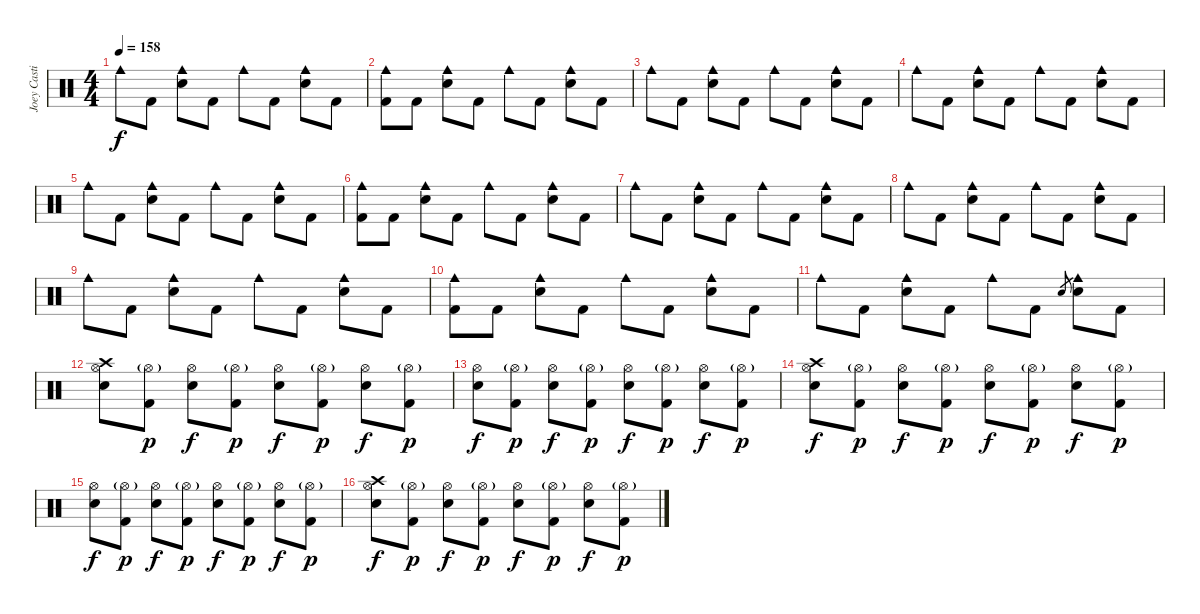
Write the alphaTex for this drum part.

\track ("Joey Castillo" "Joey Casti") {instrument percussion}
\staff {score}
\articulation defaults
\ts (4 4)
\tempo 158
\clef neutral
\ks c "Cowbell medium (hit)".8{dy f} "Kick (hit) 2".8
("Cowbell medium (hit)" "Electric Snare (hit)").8 "Kick (hit) 2".8 "Cowbell medium (hit)".8 "Kick (hit) 2".8 ("Cowbell medium (hit)" "Electric Snare (hit)").8 "Kick (hit) 2".8 |
("Cowbell medium (hit)" "Kick (hit) 2").8 "Kick (hit) 2".8 ("Cowbell medium (hit)" "Electric Snare (hit)").8 "Kick (hit) 2".8 "Cowbell medium (hit)".8 "Kick (hit) 2".8 ("Cowbell medium (hit)" "Electric Snare (hit)").8 "Kick (hit) 2".8 |
"Cowbell medium (hit)".8 "Kick (hit) 2".8 ("Cowbell medium (hit)" "Electric Snare (hit)").8 "Kick (hit) 2".8 "Cowbell medium (hit)".8 "Kick (hit) 2".8 ("Cowbell medium (hit)" "Electric Snare (hit)").8 "Kick (hit) 2".8 |
"Cowbell medium (hit)".8 "Kick (hit) 2".8 ("Cowbell medium (hit)" "Electric Snare (hit)").8 "Kick (hit) 2".8 "Cowbell medium (hit)".8 "Kick (hit) 2".8 ("Cowbell medium (hit)" "Electric Snare (hit)").8 "Kick (hit) 2".8 |
"Cowbell medium (hit)".8 "Kick (hit) 2".8 ("Cowbell medium (hit)" "Electric Snare (hit)").8 "Kick (hit) 2".8 "Cowbell medium (hit)".8 "Kick (hit) 2".8 ("Cowbell medium (hit)" "Electric Snare (hit)").8 "Kick (hit) 2".8 |
("Cowbell medium (hit)" "Kick (hit) 2").8 "Kick (hit) 2".8 ("Cowbell medium (hit)" "Electric Snare (hit)").8 "Kick (hit) 2".8 "Cowbell medium (hit)".8 "Kick (hit) 2".8 ("Cowbell medium (hit)" "Electric Snare (hit)").8 "Kick (hit) 2".8 |
"Cowbell medium (hit)".8 "Kick (hit) 2".8 ("Cowbell medium (hit)" "Electric Snare (hit)").8 "Kick (hit) 2".8 "Cowbell medium (hit)".8 "Kick (hit) 2".8 ("Cowbell medium (hit)" "Electric Snare (hit)").8 "Kick (hit) 2".8 |
"Cowbell medium (hit)".8 "Kick (hit) 2".8 ("Cowbell medium (hit)" "Electric Snare (hit)").8 "Kick (hit) 2".8 "Cowbell medium (hit)".8 "Kick (hit) 2".8 ("Cowbell medium (hit)" "Electric Snare (hit)").8 "Kick (hit) 2".8 |
"Cowbell medium (hit)".8 "Kick (hit) 2".8 ("Cowbell medium (hit)" "Electric Snare (hit)").8 "Kick (hit) 2".8 "Cowbell medium (hit)".8 "Kick (hit) 2".8 ("Cowbell medium (hit)" "Electric Snare (hit)").8 "Kick (hit) 2".8 |
("Cowbell medium (hit)" "Kick (hit) 2").8 "Kick (hit) 2".8 ("Cowbell medium (hit)" "Electric Snare (hit)").8 "Kick (hit) 2".8 "Cowbell medium (hit)".8 "Kick (hit) 2".8 ("Cowbell medium (hit)" "Electric Snare (hit)").8 "Kick (hit) 2".8 |
"Cowbell medium (hit)".8 "Kick (hit) 2".8 ("Cowbell medium (hit)" "Electric Snare (hit)").8 "Kick (hit) 2".8 "Cowbell medium (hit)".8 "Kick (hit) 2".8 "Electric Snare (hit)".8{gr} ("Cowbell medium (hit)" "Electric Snare (hit)").8 "Kick (hit) 2".8 |
("Hi-Hat (open)" "Crash high (hit)" "Electric Snare (hit)").8 ("Hi-Hat (open)"{g} "Kick (hit) 2").8{dy p} ("Hi-Hat (open)" "Electric Snare (hit)").8{dy f} ("Hi-Hat (open)"{g} "Kick (hit) 2").8{dy p} ("Hi-Hat (open)" "Electric Snare (hit)").8{dy f} ("Hi-Hat (open)"{g} "Kick (hit) 2").8{dy p} ("Hi-Hat (open)" "Electric Snare (hit)").8{dy f} ("Hi-Hat (open)"{g} "Kick (hit) 2").8{dy p} |
("Hi-Hat (open)" "Electric Snare (hit)").8{dy f} ("Hi-Hat (open)"{g} "Kick (hit) 2").8{dy p} ("Hi-Hat (open)" "Electric Snare (hit)").8{dy f} ("Hi-Hat (open)"{g} "Kick (hit) 2").8{dy p} ("Hi-Hat (open)" "Electric Snare (hit)").8{dy f} ("Hi-Hat (open)"{g} "Kick (hit) 2").8{dy p} ("Hi-Hat (open)" "Electric Snare (hit)").8{dy f} ("Hi-Hat (open)"{g} "Kick (hit) 2").8{dy p} |
("Hi-Hat (open)" "Crash high (hit)" "Electric Snare (hit)").8{dy f} ("Hi-Hat (open)"{g} "Kick (hit) 2").8{dy p} ("Hi-Hat (open)" "Electric Snare (hit)").8{dy f} ("Hi-Hat (open)"{g} "Kick (hit) 2").8{dy p} ("Hi-Hat (open)" "Electric Snare (hit)").8{dy f} ("Hi-Hat (open)"{g} "Kick (hit) 2").8{dy p} ("Hi-Hat (open)" "Electric Snare (hit)").8{dy f} ("Hi-Hat (open)"{g} "Kick (hit) 2").8{dy p} |
("Hi-Hat (open)" "Electric Snare (hit)").8{dy f} ("Hi-Hat (open)"{g} "Kick (hit) 2").8{dy p} ("Hi-Hat (open)" "Electric Snare (hit)").8{dy f} ("Hi-Hat (open)"{g} "Kick (hit) 2").8{dy p} ("Hi-Hat (open)" "Electric Snare (hit)").8{dy f} ("Hi-Hat (open)"{g} "Kick (hit) 2").8{dy p} ("Hi-Hat (open)" "Electric Snare (hit)").8{dy f} ("Hi-Hat (open)"{g} "Kick (hit) 2").8{dy p} |
("Hi-Hat (open)" "Crash high (hit)" "Electric Snare (hit)").8{dy f} ("Hi-Hat (open)"{g} "Kick (hit) 2").8{dy p} ("Hi-Hat (open)" "Electric Snare (hit)").8{dy f} ("Hi-Hat (open)"{g} "Kick (hit) 2").8{dy p} ("Hi-Hat (open)" "Electric Snare (hit)").8{dy f} ("Hi-Hat (open)"{g} "Kick (hit) 2").8{dy p} ("Hi-Hat (open)" "Electric Snare (hit)").8{dy f} ("Hi-Hat (open)"{g} "Kick (hit) 2").8{dy p}
